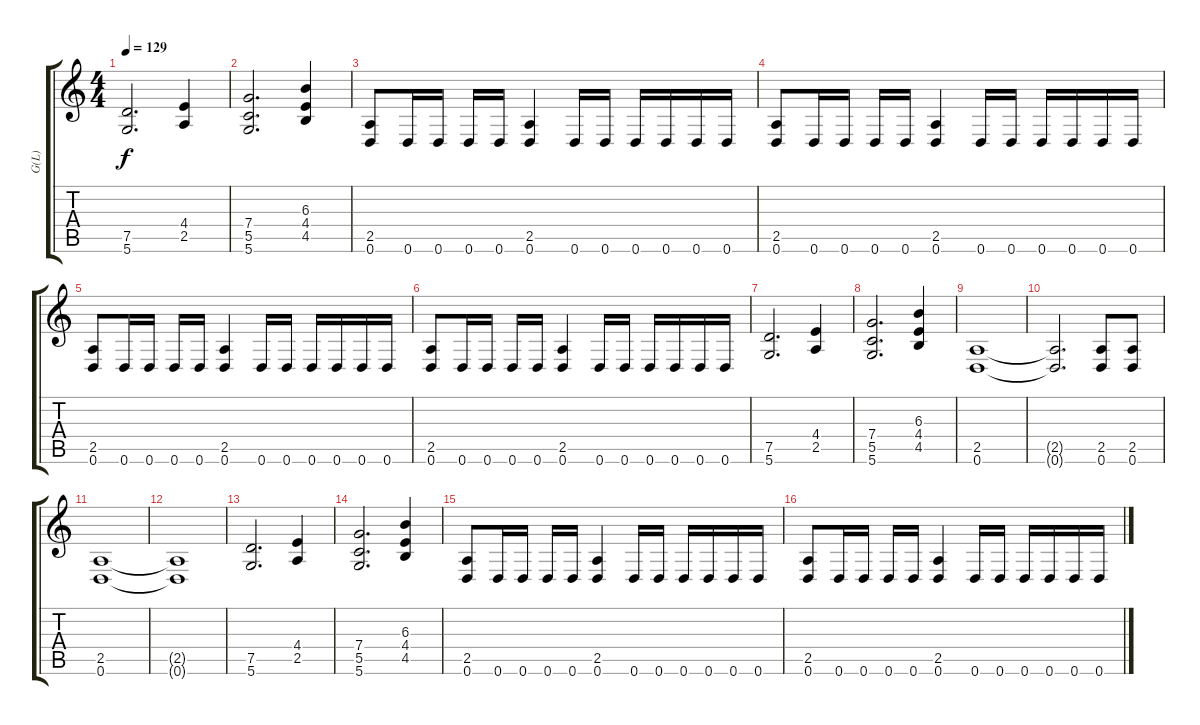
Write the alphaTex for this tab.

\track ("G(L)" "G(L)") {instrument distortionguitar}
\staff {score tabs}
\tuning (D4 A3 F3 C3 G2 D2) {hide}
\ts (4 4)
\tempo 129
\clef g2
\ks c
(7.5 5.6).2{d dy f} (4.4 2.5).4 |
(7.4 5.5 5.6).2{d} (6.3 4.4 4.5).4 |
(2.5 0.6).8 0.6.16 0.6.16 0.6.16 0.6.16 (2.5 0.6).4 0.6.16 0.6.16 0.6.16 0.6.16 0.6.16 0.6.16 |
(2.5 0.6).8 0.6.16 0.6.16 0.6.16 0.6.16 (2.5 0.6).4 0.6.16 0.6.16 0.6.16 0.6.16 0.6.16 0.6.16 |
(2.5 0.6).8 0.6.16 0.6.16 0.6.16 0.6.16 (2.5 0.6).4 0.6.16 0.6.16 0.6.16 0.6.16 0.6.16 0.6.16 |
(2.5 0.6).8 0.6.16 0.6.16 0.6.16 0.6.16 (2.5 0.6).4 0.6.16 0.6.16 0.6.16 0.6.16 0.6.16 0.6.16 |
(7.5 5.6).2{d} (4.4 2.5).4 |
(7.4 5.5 5.6).2{d} (6.3 4.4 4.5).4 |
(2.5 0.6).1 |
(2.5{t} 0.6{t}).2{d} (2.5 0.6).8 (2.5 0.6).8 |
(2.5 0.6).1 |
(2.5{t} 0.6{t}).1 |
(7.5 5.6).2{d} (4.4 2.5).4 |
(7.4 5.5 5.6).2{d} (6.3 4.4 4.5).4 |
(2.5 0.6).8 0.6.16 0.6.16 0.6.16 0.6.16 (2.5 0.6).4 0.6.16 0.6.16 0.6.16 0.6.16 0.6.16 0.6.16 |
(2.5 0.6).8 0.6.16 0.6.16 0.6.16 0.6.16 (2.5 0.6).4 0.6.16 0.6.16 0.6.16 0.6.16 0.6.16 0.6.16
